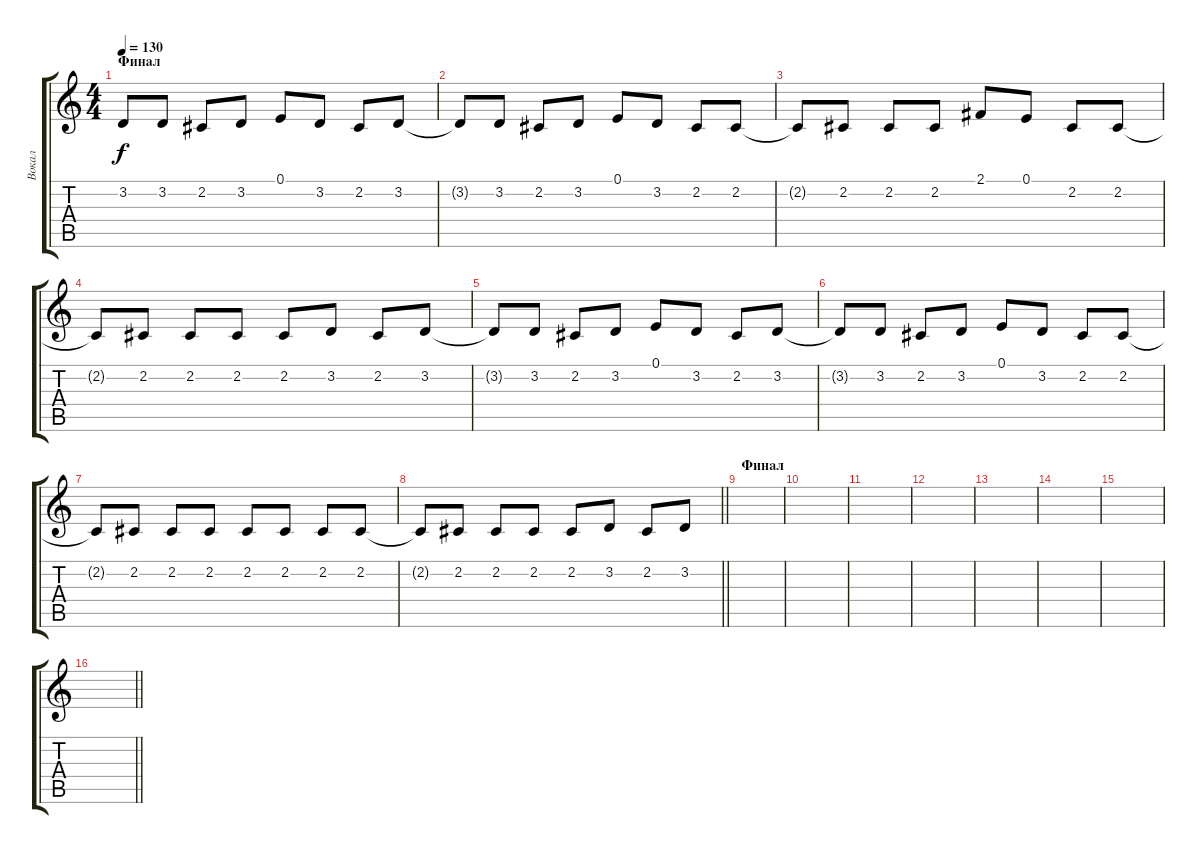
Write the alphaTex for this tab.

\track ("Вокал" "Вокал") {instrument fx5brightness}
\staff {score tabs}
\tuning (E4 B3 G3 D3 A2 E2) {hide}
\ts (4 4)
\section ("" "Финал")
\tempo 130
\clef g2
\ks c
3.2{t}.8{dy f} 3.2.8 2.2.8 3.2.8 0.1.8 3.2.8 2.2.8 3.2.8 |
3.2{t}.8 3.2.8 2.2.8 3.2.8 0.1.8 3.2.8 2.2.8 2.2.8 |
2.2{t}.8 2.2.8 2.2.8 2.2.8 2.1.8 0.1.8 2.2.8 2.2.8 |
2.2{t}.8 2.2.8 2.2.8 2.2.8 2.2.8 3.2.8 2.2.8 3.2.8 |
3.2{t}.8 3.2.8 2.2.8 3.2.8 0.1.8 3.2.8 2.2.8 3.2.8 |
3.2{t}.8 3.2.8 2.2.8 3.2.8 0.1.8 3.2.8 2.2.8 2.2.8 |
2.2{t}.8 2.2.8 2.2.8 2.2.8 2.2.8 2.2.8 2.2.8 2.2.8 |
\barLineRight lightlight
2.2{t}.8 2.2.8 2.2.8 2.2.8 2.2.8 3.2.8 2.2.8 3.2.8 |
\section ("" "Финал")
|
|
|
|
|
|
|
\barLineRight lightlight
